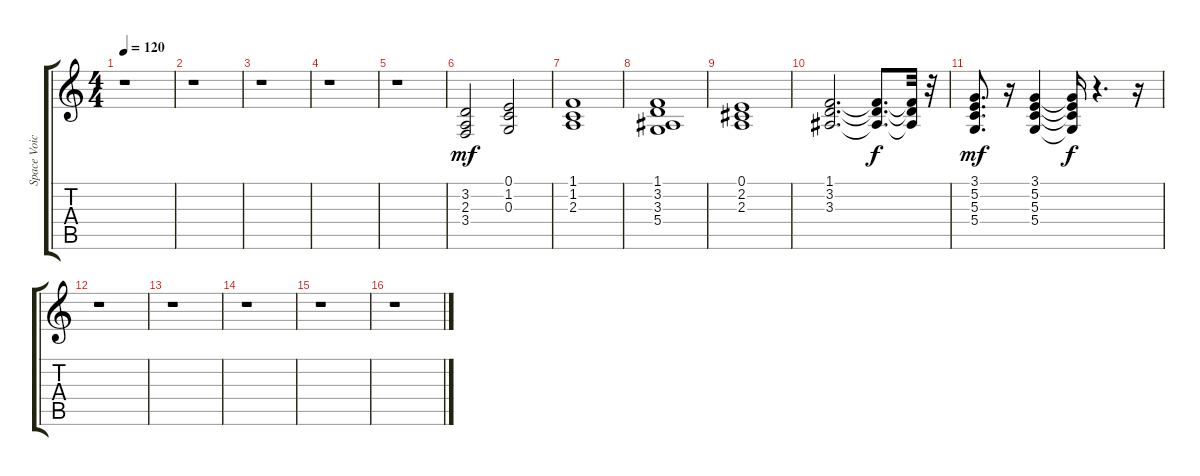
\track ("Space Voice" "Space Voic") {instrument pad4choir}
\staff {score tabs}
\tuning (E4 B3 G3 D3 A2 E2) {hide}
\ts (4 4)
\tempo 120
\clef g2
\ks c
r.1{dy f} |
r.1 |
r.1 |
r.1 |
r.1 |
(3.2 2.3 3.4).2{dy mf} (0.1 1.2 0.3).2 |
(1.1 1.2 2.3).1 |
(1.1 3.2 3.3 5.4).1 |
(0.1 2.2 2.3).1 |
(1.1 3.2 3.3).2{d} (1.1{t} 3.2{t} 3.3{t}).8{d dy f} (1.1{t} 3.2{t} 3.3{t}).32 r.32 |
(3.1 5.2 5.3 5.4).8{d dy mf} r.16 (3.1 5.2 5.3 5.4).4 (3.1{t} 5.2{t} 5.3{t} 5.4{t}).16{dy f} r.4{d} r.16 |
r.1 |
r.1 |
r.1 |
r.1 |
r.1
